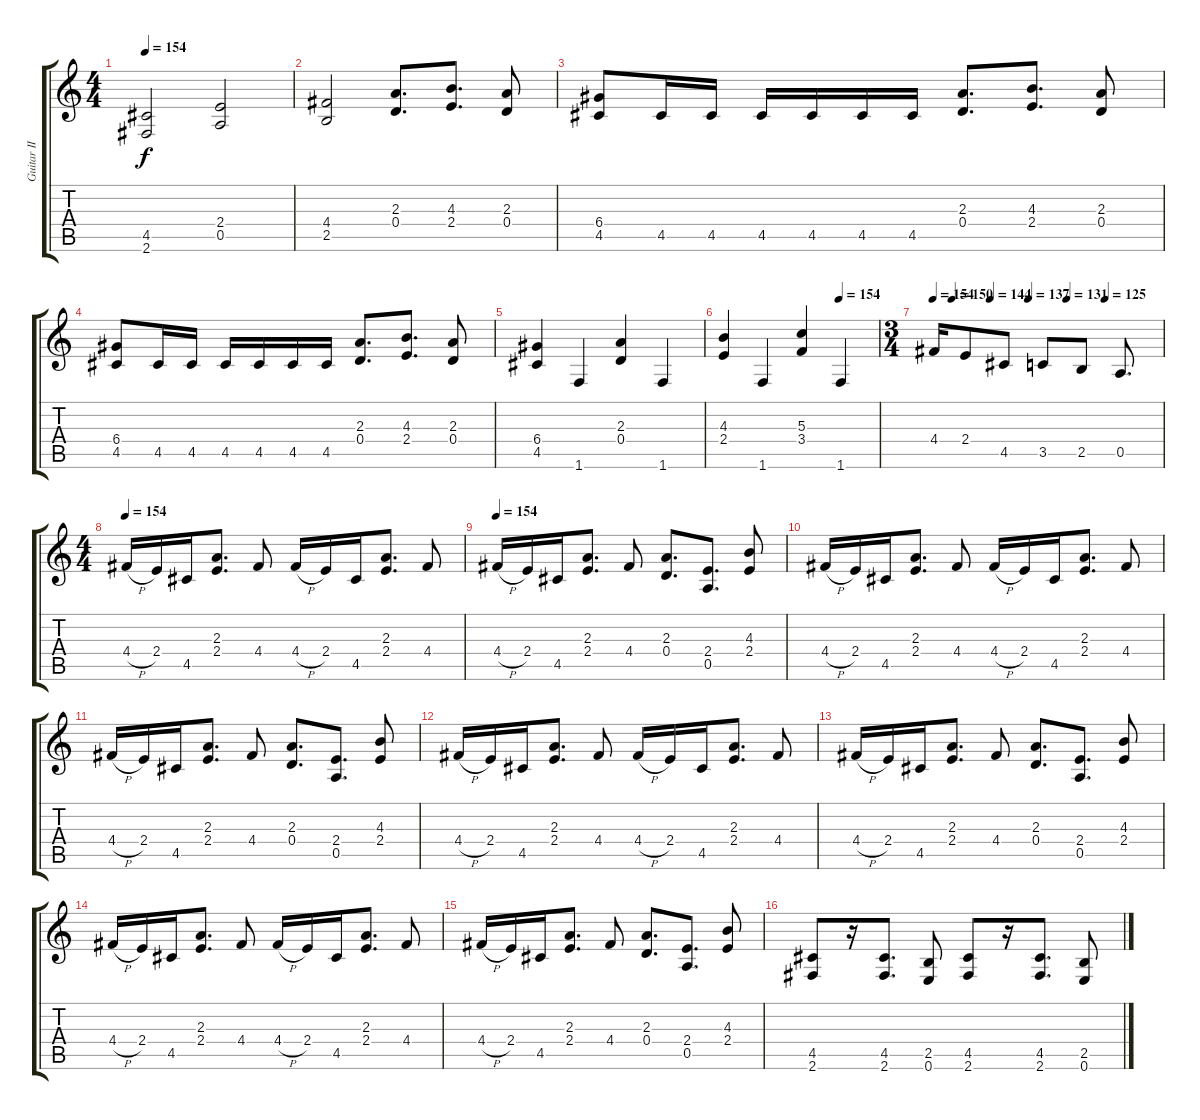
\track ("Guitar II" "Guitar II") {instrument overdrivenguitar}
\staff {score tabs}
\tuning (E4 B3 G3 D3 A2 E2) {hide}
\ts (4 4)
\tempo 154
\clef g2
\ks c
(4.5 2.6).2{dy f} (2.4 0.5).2 |
(4.4 2.5).2 (2.3 0.4).8{d} (4.3 2.4).8{d} (2.3 0.4).8 |
(6.4 4.5).8 4.5.16 4.5.16 4.5.16 4.5.16 4.5.16 4.5.16 (2.3 0.4).8{d} (4.3 2.4).8{d} (2.3 0.4).8 |
(6.4 4.5).8 4.5.16 4.5.16 4.5.16 4.5.16 4.5.16 4.5.16 (2.3 0.4).8{d} (4.3 2.4).8{d} (2.3 0.4).8 |
(6.4 4.5).4 1.6.4 (2.3 0.4).4 1.6.4 |
\tempo (154 0.75)
(4.3 2.4).4 1.6.4 (5.3 3.4).4 1.6.4 |
\ts (3 4)
\tempo 154
\tempo (150 0.08333333333333333)
\tempo (144 0.25)
\tempo (137 0.4166666666666667)
\tempo (131 0.5833333333333334)
\tempo (125 0.75)
4.4.16 2.4.8 4.5.8 3.5.8 2.5.8 0.5.8{d} |
\ts (4 4)
\tempo 154
4.4{h}.16 2.4.16 4.5.16 (2.3 2.4).8{d} 4.4.8 4.4{h}.16 2.4.16 4.5.16 (2.3 2.4).8{d} 4.4.8 |
\tempo 154
4.4{h}.16 2.4.16 4.5.16 (2.3 2.4).8{d} 4.4.8 (2.3 0.4).8{d} (2.4 0.5).8{d} (4.3 2.4).8 |
4.4{h}.16 2.4.16 4.5.16 (2.3 2.4).8{d} 4.4.8 4.4{h}.16 2.4.16 4.5.16 (2.3 2.4).8{d} 4.4.8 |
4.4{h}.16 2.4.16 4.5.16 (2.3 2.4).8{d} 4.4.8 (2.3 0.4).8{d} (2.4 0.5).8{d} (4.3 2.4).8 |
4.4{h}.16 2.4.16 4.5.16 (2.3 2.4).8{d} 4.4.8 4.4{h}.16 2.4.16 4.5.16 (2.3 2.4).8{d} 4.4.8 |
4.4{h}.16 2.4.16 4.5.16 (2.3 2.4).8{d} 4.4.8 (2.3 0.4).8{d} (2.4 0.5).8{d} (4.3 2.4).8 |
4.4{h}.16 2.4.16 4.5.16 (2.3 2.4).8{d} 4.4.8 4.4{h}.16 2.4.16 4.5.16 (2.3 2.4).8{d} 4.4.8 |
4.4{h}.16 2.4.16 4.5.16 (2.3 2.4).8{d} 4.4.8 (2.3 0.4).8{d} (2.4 0.5).8{d} (4.3 2.4).8 |
(4.5 2.6).8 r.16 (4.5 2.6).8{d} (2.5 0.6).8 (4.5 2.6).8 r.16 (4.5 2.6).8{d} (2.5 0.6).8
